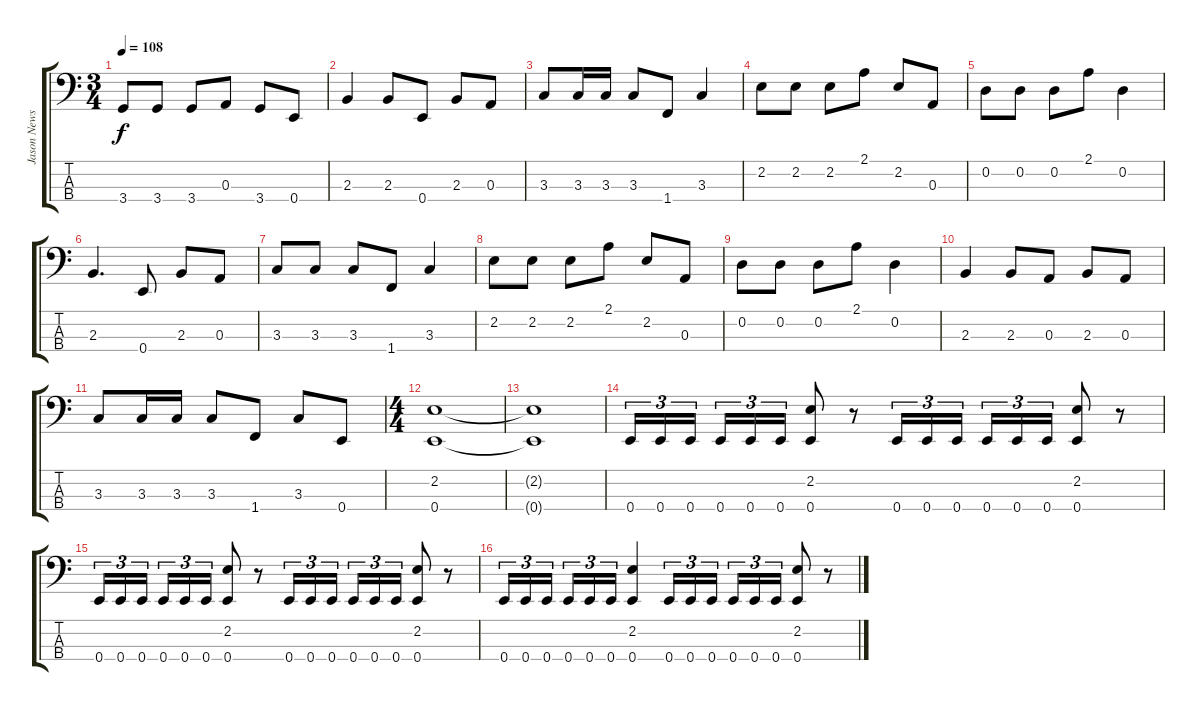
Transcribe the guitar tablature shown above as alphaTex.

\track ("Jason Newsted" "Jason News") {instrument electricbassfinger}
\staff {score tabs}
\tuning (G2 D2 A1 E1) {hide}
\ts (3 4)
\tempo 108
\clef f4
\ks c
3.4.8{dy f} 3.4.8 3.4.8 0.3.8 3.4.8 0.4.8 |
2.3.4 2.3.8 0.4.8 2.3.8 0.3.8 |
3.3.8 3.3.16 3.3.16 3.3.8 1.4.8 3.3.4 |
2.2.8 2.2.8 2.2.8 2.1.8 2.2.8 0.3.8 |
0.2.8 0.2.8 0.2.8 2.1.8 0.2.4 |
2.3.4{d} 0.4.8 2.3.8 0.3.8 |
3.3.8 3.3.8 3.3.8 1.4.8 3.3.4 |
2.2.8 2.2.8 2.2.8 2.1.8 2.2.8 0.3.8 |
0.2.8 0.2.8 0.2.8 2.1.8 0.2.4 |
2.3.4 2.3.8 0.3.8 2.3.8 0.3.8 |
3.3.8 3.3.16 3.3.16 3.3.8 1.4.8 3.3.8 0.4.8 |
\ts (4 4)
(2.2 0.4).1 |
(2.2{t} 0.4{t}).1 |
0.4.16{tu (3 2)} 0.4.16{tu (3 2)} 0.4.16{tu (3 2) beam splitsecondary} 0.4.16{tu (3 2)} 0.4.16{tu (3 2)} 0.4.16{tu (3 2)} (2.2 0.4).8 r.8 0.4.16{tu (3 2)} 0.4.16{tu (3 2)} 0.4.16{tu (3 2) beam splitsecondary} 0.4.16{tu (3 2)} 0.4.16{tu (3 2)} 0.4.16{tu (3 2)} (2.2 0.4).8 r.8 |
0.4.16{tu (3 2)} 0.4.16{tu (3 2)} 0.4.16{tu (3 2) beam splitsecondary} 0.4.16{tu (3 2)} 0.4.16{tu (3 2)} 0.4.16{tu (3 2)} (2.2 0.4).8 r.8 0.4.16{tu (3 2)} 0.4.16{tu (3 2)} 0.4.16{tu (3 2) beam splitsecondary} 0.4.16{tu (3 2)} 0.4.16{tu (3 2)} 0.4.16{tu (3 2)} (2.2 0.4).8 r.8 |
0.4.16{tu (3 2)} 0.4.16{tu (3 2)} 0.4.16{tu (3 2) beam splitsecondary} 0.4.16{tu (3 2)} 0.4.16{tu (3 2)} 0.4.16{tu (3 2)} (2.2 0.4).4 0.4.16{tu (3 2)} 0.4.16{tu (3 2)} 0.4.16{tu (3 2) beam splitsecondary} 0.4.16{tu (3 2)} 0.4.16{tu (3 2)} 0.4.16{tu (3 2)} (2.2 0.4).8 r.8
